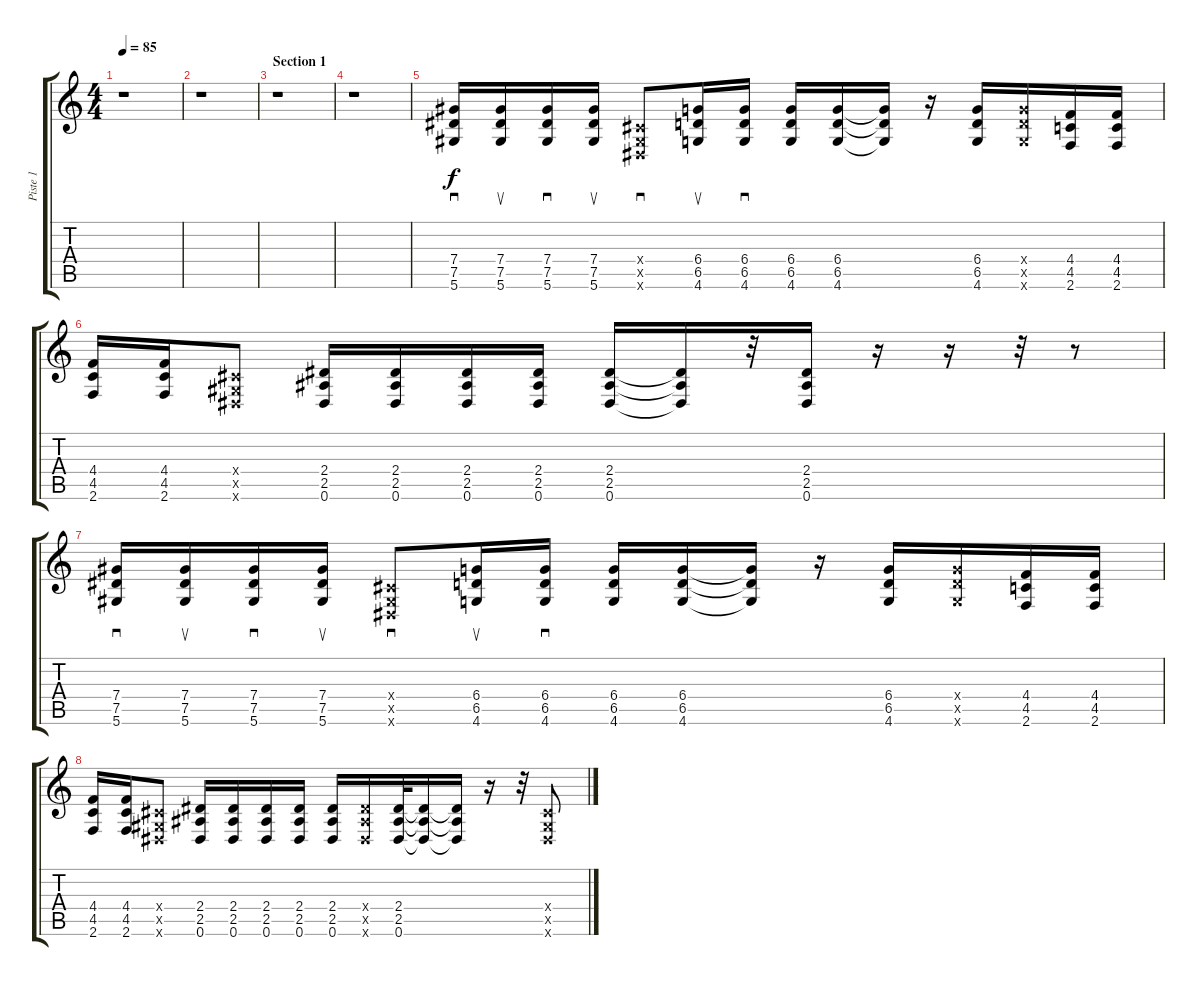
\track ("Piste 1" "Piste 1") {instrument overdrivenguitar}
\staff {score tabs}
\tuning (Eb4 Bb3 Gb3 Db3 Ab2 Eb2) {hide}
\ts (4 4)
\tempo 85
\clef g2
\ks c
r.1{dy f} |
r.1 |
\section ("" "Section 1")
r.1 |
r.1 |
(7.4 7.5 5.6).16{sd} (7.4 7.5 5.6).16{su} (7.4 7.5 5.6).16{sd} (7.4 7.5 5.6).16{su} (0.4{x} 0.5{x} 0.6{x}).8{sd} (6.4 6.5 4.6).16{su} (6.4 6.5 4.6).16{sd} (6.4 6.5 4.6).16 (6.4 6.5 4.6).16 (6.4{t} 6.5{t} 4.6{t}).16 r.16 (6.4 6.5 4.6).16 (6.4{x} 6.5{x} 4.6{x}).16 (4.4 4.5 2.6).16 (4.4 4.5 2.6).16 |
(4.4 4.5 2.6).16 (4.4 4.5 2.6).16 (0.4{x} 0.5{x} 0.6{x}).8 (2.4 2.5 0.6).16 (2.4 2.5 0.6).16 (2.4 2.5 0.6).16 (2.4 2.5 0.6).16 (2.4 2.5 0.6).16 (2.4{t} 2.5{t} 0.6{t}).16 r.32 (2.4 2.5 0.6).16 r.16 r.16 r.32 r.8 |
(7.4 7.5 5.6).16{sd} (7.4 7.5 5.6).16{su} (7.4 7.5 5.6).16{sd} (7.4 7.5 5.6).16{su} (0.4{x} 0.5{x} 0.6{x}).8{sd} (6.4 6.5 4.6).16{su} (6.4 6.5 4.6).16{sd} (6.4 6.5 4.6).16 (6.4 6.5 4.6).16 (6.4{t} 6.5{t} 4.6{t}).16 r.16 (6.4 6.5 4.6).16 (6.4{x} 6.5{x} 4.6{x}).16 (4.4 4.5 2.6).16 (4.4 4.5 2.6).16 |
(4.4 4.5 2.6).16 (4.4 4.5 2.6).16 (0.4{x} 0.5{x} 0.6{x}).8 (2.4 2.5 0.6).16 (2.4 2.5 0.6).16 (2.4 2.5 0.6).16 (2.4 2.5 0.6).16 (2.4 2.5 0.6).16 (2.4{x} 2.5{x} 0.6{x}).16 (2.4 2.5 0.6).32 (2.4{t} 2.5{t} 0.6{t}).16 (2.4{t} 2.5{t} 0.6{t}).16 r.16 r.32 (0.4{x} 0.5{x} 0.6{x}).8
